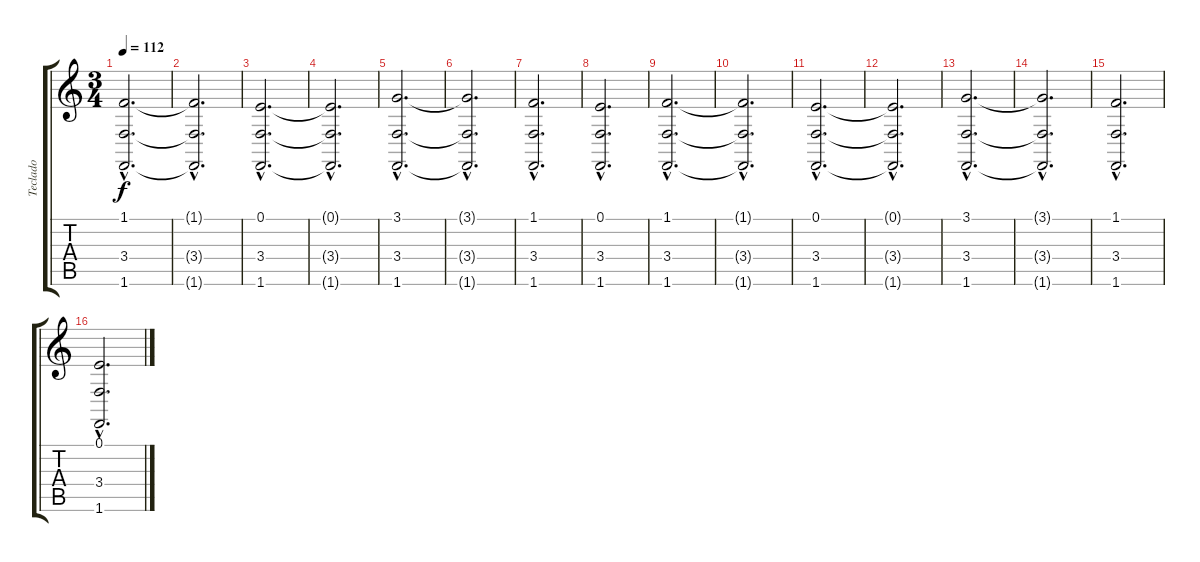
\track ("Teclado" "Teclado") {instrument stringensemble2}
\staff {score tabs}
\tuning (E4 B3 G3 D3 A2 E2) {hide}
\ts (3 4)
\tempo 112
\clef g2
\ks c
(1.1{hac} 3.4{hac} 1.6{hac}).2{d dy f instrument stringensemble2} |
(1.1{hac t} 3.4{hac t} 1.6{hac t}).2{d} |
(0.1{hac} 3.4{hac} 1.6{hac}).2{d} |
(0.1{hac t} 3.4{hac t} 1.6{hac t}).2{d} |
(3.1{hac} 3.4{hac} 1.6{hac}).2{d} |
(3.1{hac t} 3.4{hac t} 1.6{hac t}).2{d} |
(1.1{hac} 3.4{hac} 1.6{hac}).2{d} |
(0.1{hac} 3.4{hac} 1.6{hac}).2{d} |
(1.1{hac} 3.4{hac} 1.6{hac}).2{d} |
(1.1{hac t} 3.4{hac t} 1.6{hac t}).2{d} |
(0.1{hac} 3.4{hac} 1.6{hac}).2{d} |
(0.1{hac t} 3.4{hac t} 1.6{hac t}).2{d} |
(3.1{hac} 3.4{hac} 1.6{hac}).2{d} |
(3.1{hac t} 3.4{hac t} 1.6{hac t}).2{d} |
(1.1{hac} 3.4{hac} 1.6{hac}).2{d} |
(0.1{hac} 3.4{hac} 1.6{hac}).2{d}
